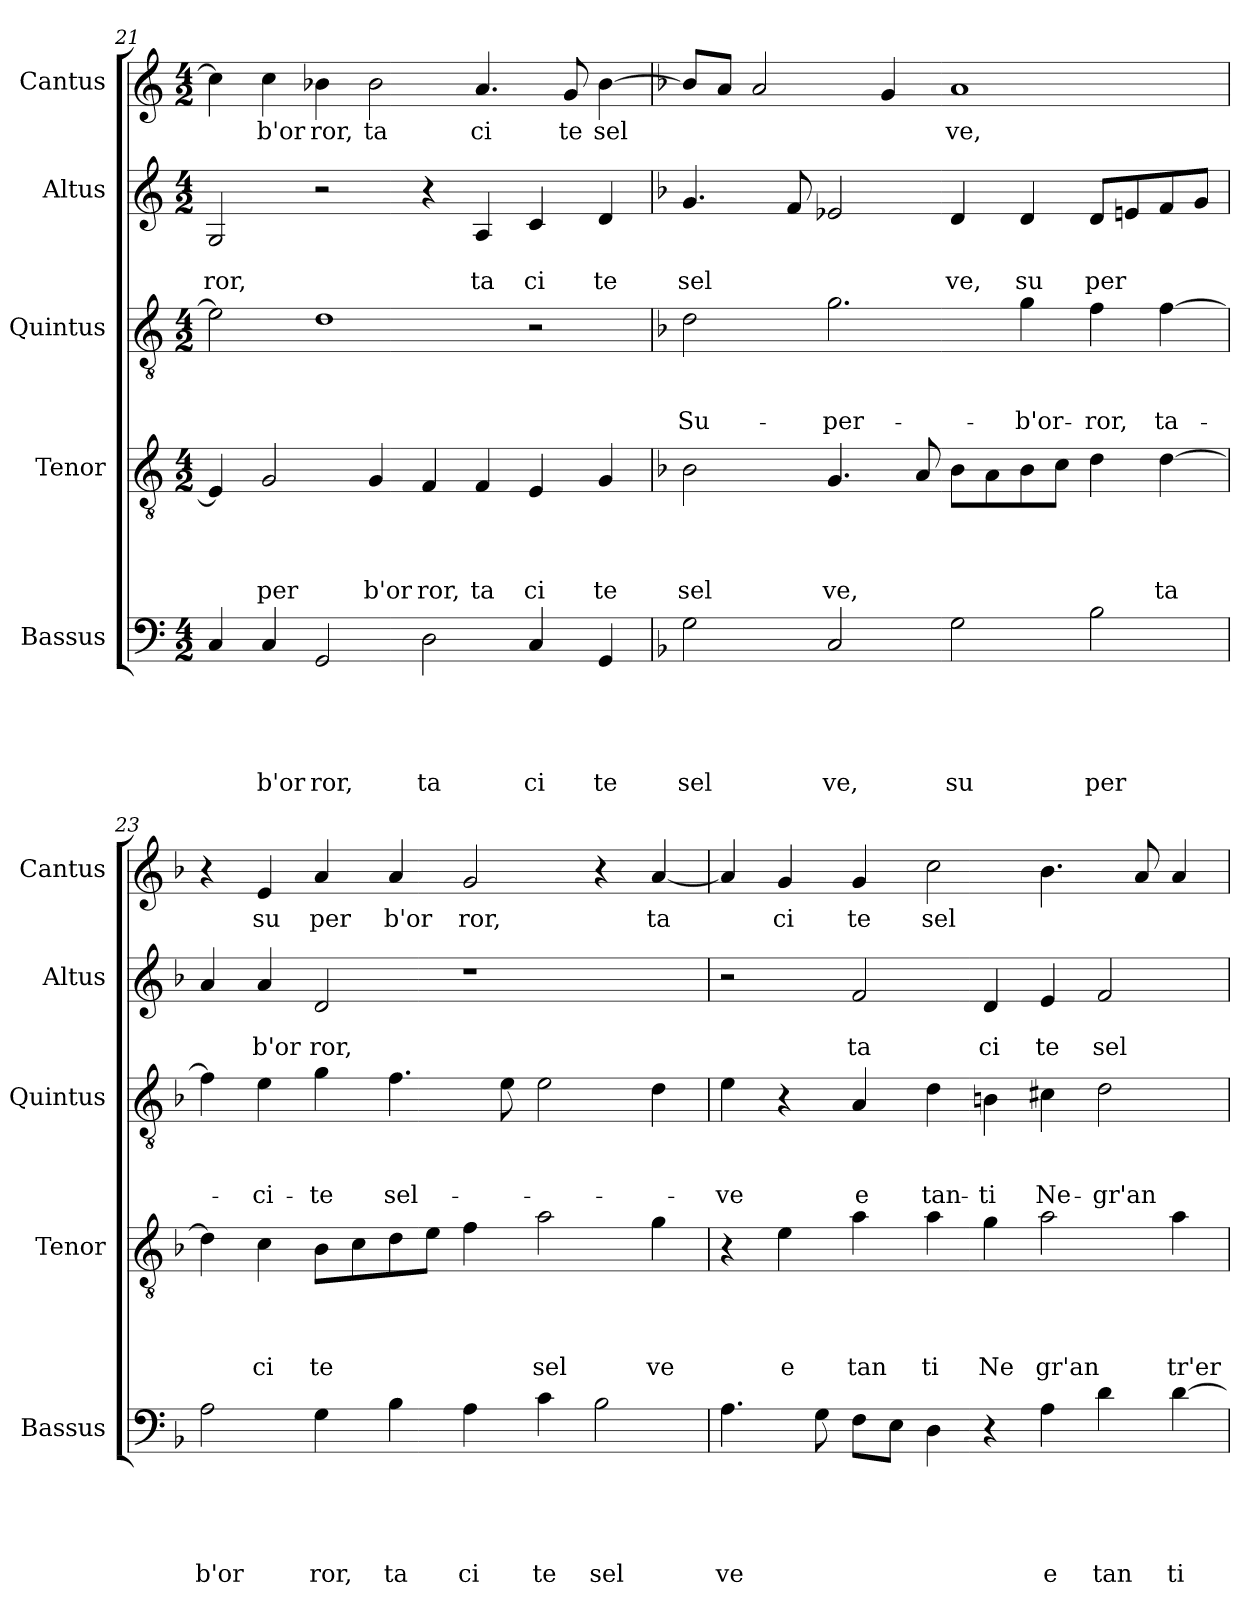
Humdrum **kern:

**kern	**text	**text	**text	**text	**text	**kern	**text	**text	**text	**text	**kern	**text	**text	**text	**kern	**text	**text	**kern	**text
*part5	*part5	*part5	*part5	*part5	*part5	*part4	*part4	*part4	*part4	*part4	*part3	*part3	*part3	*part3	*part2	*part2	*part2	*part1	*part1
*staff5	*staff5	*staff5	*staff5	*staff5	*staff5	*staff4	*staff4	*staff4	*staff4	*staff4	*staff3	*staff3	*staff3	*staff3	*staff2	*staff2	*staff2	*staff1	*staff1
*I"Bassus	*	*	*	*	*	*I"Tenor	*	*	*	*	*I"Quintus	*	*	*	*I"Altus	*	*	*I"Cantus	*
*I'Bassus	*	*	*	*	*	*I'Tenor	*	*	*	*	*I'Quintus	*	*	*	*I'Altus	*	*	*I'Cantus	*
!!LO:LB:g=z
*clefF4	*	*	*	*	*	*clefGv2	*	*	*	*	*clefGv2	*	*	*	*clefG2	*	*	*clefG2	*
*k[]	*	*	*	*	*	*k[]	*	*	*	*	*k[]	*	*	*	*k[]	*	*	*k[]	*
*C:	*	*	*	*	*	*C:	*	*	*	*	*C:	*	*	*	*C:	*	*	*C:	*
*M4/2	*	*	*	*	*	*M4/2	*	*	*	*	*M4/2	*	*	*	*M4/2	*	*	*M4/2	*
=21	=21	=21	=21	=21	=21	=21	=21	=21	=21	=21	=21	=21	=21	=21	=21	=21	=21	=21	=21
!	!	!	!	!	!	!	!	!	!	!	!	!	!	!	!	!	!LO:LY:b	!	!
4C/	.	.	.	.	.	4E/]	.	.	.	.	2e\]	.	.	.	2G/	.	-ror,	4cc\]	.
!	!	!	!	!	!LO:LY:b	!	!	!	!	!LO:LY:b	!	!	!	!	!	!	!	!	!LO:LY:b
4C/	.	.	.	.	b'or	2G/	.	.	.	-per	.	.	.	.	.	.	.	4cc\	b'or
!	!	!	!	!	!LO:LY:b	!	!	!	!	!	!	!	!	!	!	!	!	!	!LO:LY:b
2GG/	.	.	.	.	ror,	.	.	.	.	.	1d	.	.	.	2r	.	.	4b-X\	ror,
!	!	!	!	!	!	!	!	!	!	!LO:LY:b	!	!	!	!	!	!	!	!	!LO:LY:b
.	.	.	.	.	.	4G/	.	.	.	b'or	.	.	.	.	.	.	.	2b-\	ta
!	!	!	!	!	!LO:LY:b	!	!	!	!	!LO:LY:b	!	!	!	!	!	!	!	!	!
2D\	.	.	.	.	ta	4F/	.	.	.	ror,	.	.	.	.	4r	.	.	.	.
!	!	!	!	!	!	!	!	!	!	!LO:LY:b	!	!	!	!	!	!	!LO:LY:b	!	!LO:LY:b
.	.	.	.	.	.	4F/	.	.	.	ta	.	.	.	.	4A/	.	ta	4.a/	ci
!	!	!	!	!	!LO:LY:b	!	!	!	!	!LO:LY:b	!	!	!	!	!	!	!LO:LY:b	!	!
4C/	.	.	.	.	ci	4E/	.	.	.	ci	2r	.	.	.	4c/	.	ci	.	.
!	!	!	!	!	!	!	!	!	!	!	!	!	!	!	!	!	!	!	!LO:LY:b
.	.	.	.	.	.	.	.	.	.	.	.	.	.	.	.	.	.	8g/	te
!	!	!	!	!	!LO:LY:b	!	!	!	!	!LO:LY:b	!	!	!	!	!	!	!LO:LY:b	!	!LO:LY:b
4GG/	.	.	.	.	te	4G/	.	.	.	te	.	.	.	.	4d/	.	te	[<4b-\	sel
=22	=22	=22	=22	=22	=22	=22	=22	=22	=22	=22	=22	=22	=22	=22	=22	=22	=22	=22	=22
*k[b-]	*	*	*	*	*	*k[b-]	*	*	*	*	*k[b-]	*	*	*	*k[b-]	*	*	*k[b-]	*
*F:	*	*	*	*	*	*F:	*	*	*	*	*F:	*	*	*	*F:	*	*	*F:	*
!	!	!	!	!	!LO:LY:b	!	!	!	!	!LO:LY:b	!	!	!	!LO:LY:b	!	!	!LO:LY:b	!	!
2G\	.	.	.	.	sel	2B-\	.	.	.	sel	2d\	.	.	Su-	4.g/	.	sel	8b-/L]	.
.	.	.	.	.	.	.	.	.	.	.	.	.	.	.	.	.	.	8a/J	.
.	.	.	.	.	.	.	.	.	.	.	.	.	.	.	.	.	.	2a/	.
.	.	.	.	.	.	.	.	.	.	.	.	.	.	.	8f/	.	.	.	.
!	!	!	!	!	!LO:LY:b	!	!	!	!	!LO:LY:b	!	!	!	!LO:LY:b	!	!	!	!	!
2C/	.	.	.	.	ve,	4.G/	.	.	.	ve,	2.g\	.	.	-per-	2e-X/	.	.	.	.
.	.	.	.	.	.	.	.	.	.	.	.	.	.	.	.	.	.	4g/	.
.	.	.	.	.	.	8A/	.	.	.	.	.	.	.	.	.	.	.	.	.
!	!	!	!	!	!LO:LY:b	!	!	!	!	!	!	!	!	!	!	!	!LO:LY:b	!	!LO:LY:b
2G\	.	.	.	.	su	8B-\L	.	.	.	.	.	.	.	.	4d/	.	ve,	1a	ve,
.	.	.	.	.	.	8A\	.	.	.	.	.	.	.	.	.	.	.	.	.
!	!	!	!	!	!	!	!	!	!	!	!	!	!	!LO:LY:b	!	!	!LO:LY:b	!	!
.	.	.	.	.	.	8B-\	.	.	.	.	4g\	.	.	-b'or-	4d/	.	su	.	.
.	.	.	.	.	.	8c\J	.	.	.	.	.	.	.	.	.	.	.	.	.
!	!	!	!	!	!LO:LY:b	!	!	!	!	!	!	!	!	!LO:LY:b	!	!	!LO:LY:b	!	!
2B-\	.	.	.	.	per	4d\	.	.	.	.	4f\	.	.	-ror,	8d/L	.	per	.	.
.	.	.	.	.	.	.	.	.	.	.	.	.	.	.	8en/	.	.	.	.
!	!	!	!	!	!	!	!	!	!	!LO:LY:b	!	!	!	!LO:LY:b	!	!	!	!	!
.	.	.	.	.	.	[<4d\	.	.	.	ta	[>4f\	.	.	ta-	8f/	.	.	.	.
.	.	.	.	.	.	.	.	.	.	.	.	.	.	.	8g/J	.	.	.	.
=23	=23	=23	=23	=23	=23	=23	=23	=23	=23	=23	=23	=23	=23	=23	=23	=23	=23	=23	=23
!	!	!	!	!	!LO:LY:b	!	!	!	!	!	!	!	!	!	!	!	!	!	!
2A\	.	.	.	.	b'or	4d\]	.	.	.	.	4f\]	.	.	.	4a/	.	.	4r	.
!	!	!	!	!	!	!	!	!	!	!LO:LY:b	!	!	!	!LO:LY:b	!	!	!LO:LY:b	!	!LO:LY:b
.	.	.	.	.	.	4c\	.	.	.	ci	4e\	.	.	-ci-	4a/	.	b'or	4e/	su
!	!	!	!	!	!LO:LY:b	!	!	!	!	!LO:LY:b	!	!	!	!LO:LY:b	!	!	!LO:LY:b	!	!LO:LY:b
4G\	.	.	.	.	ror,	8B-\L	.	.	.	te	4g\	.	.	-te	2d/	.	ror,	4a/	per
.	.	.	.	.	.	8c\	.	.	.	.	.	.	.	.	.	.	.	.	.
!	!	!	!	!	!LO:LY:b	!	!	!	!	!	!	!	!	!LO:LY:b	!	!	!	!	!LO:LY:b
4B-\	.	.	.	.	ta	8d\	.	.	.	.	4.f\	.	.	sel-	.	.	.	4a/	b'or
.	.	.	.	.	.	8e\J	.	.	.	.	.	.	.	.	.	.	.	.	.
!	!	!	!	!	!LO:LY:b	!	!	!	!	!	!	!	!	!	!	!	!	!	!LO:LY:b
4A\	.	.	.	.	ci	4f\	.	.	.	.	.	.	.	.	1r	.	.	2g/	ror,
.	.	.	.	.	.	.	.	.	.	.	8e\	.	.	.	.	.	.	.	.
!	!	!	!	!	!LO:LY:b	!	!	!	!	!LO:LY:b	!	!	!	!	!	!	!	!	!
4c\	.	.	.	.	te	2a\	.	.	.	sel	2e\	.	.	.	.	.	.	.	.
!	!	!	!	!	!LO:LY:b	!	!	!	!	!	!	!	!	!	!	!	!	!	!
2B-\	.	.	.	.	sel	.	.	.	.	.	.	.	.	.	.	.	.	4r	.
!	!	!	!	!	!	!	!	!	!	!LO:LY:b	!	!	!	!	!	!	!	!	!LO:LY:b
.	.	.	.	.	.	4g\	.	.	.	ve	4d\	.	.	.	.	.	.	[<4a/	ta
=24	=24	=24	=24	=24	=24	=24	=24	=24	=24	=24	=24	=24	=24	=24	=24	=24	=24	=24	=24
!	!	!	!	!	!LO:LY:b	!	!	!	!	!	!	!	!	!LO:LY:b	!	!	!	!	!
4.A\	.	.	.	.	ve	4r	.	.	.	.	4e\	.	.	-ve	2r	.	.	4a/]	.
!	!	!	!	!	!	!	!	!	!	!LO:LY:b	!	!	!	!	!	!	!	!	!LO:LY:b
.	.	.	.	.	.	4e\	.	.	.	e	4r	.	.	.	.	.	.	4g/	ci
8G\	.	.	.	.	.	.	.	.	.	.	.	.	.	.	.	.	.	.	.
!	!	!	!	!	!	!	!	!	!	!LO:LY:b	!	!	!	!LO:LY:b	!	!	!LO:LY:b	!	!LO:LY:b
8F\L	.	.	.	.	.	4a\	.	.	.	tan	4A/	.	.	e	2f/	.	ta	4g/	te
8E\J	.	.	.	.	.	.	.	.	.	.	.	.	.	.	.	.	.	.	.
!	!	!	!	!	!	!	!	!	!	!LO:LY:b	!	!	!	!LO:LY:b	!	!	!	!	!LO:LY:b
4D\	.	.	.	.	.	4a\	.	.	.	ti	4d\	.	.	tan-	.	.	.	2cc\	sel
!	!	!	!	!	!	!	!	!	!	!LO:LY:b	!	!	!	!LO:LY:b	!	!	!LO:LY:b	!	!
4r	.	.	.	.	.	4g\	.	.	.	Ne	4Bn\	.	.	-ti	4d/	.	ci	.	.
!	!	!	!	!	!LO:LY:b	!	!	!	!	!LO:LY:b	!	!	!	!LO:LY:b	!	!	!LO:LY:b	!	!
4A\	.	.	.	.	e	2a\	.	.	.	gr'an	4c#X\	.	.	Ne-	4e/	.	te	4.b-\	.
!	!	!	!	!	!LO:LY:b	!	!	!	!	!	!	!	!	!LO:LY:b	!	!	!LO:LY:b	!	!
4d\	.	.	.	.	tan	.	.	.	.	.	2d\	.	.	-gr'an-	2f/	.	sel	.	.
.	.	.	.	.	.	.	.	.	.	.	.	.	.	.	.	.	.	8a/	.
!	!	!	!	!	!LO:LY:b	!	!	!	!	!LO:LY:b	!	!	!	!	!	!	!	!	!
[>4d\	.	.	.	.	ti	4a\	.	.	.	tr'er	.	.	.	.	.	.	.	4a/	.
=	=	=	=	=	=	=	=	=	=	=	=	=	=	=	=	=	=	=	=
*-	*-	*-	*-	*-	*-	*-	*-	*-	*-	*-	*-	*-	*-	*-	*-	*-	*-	*-	*-
